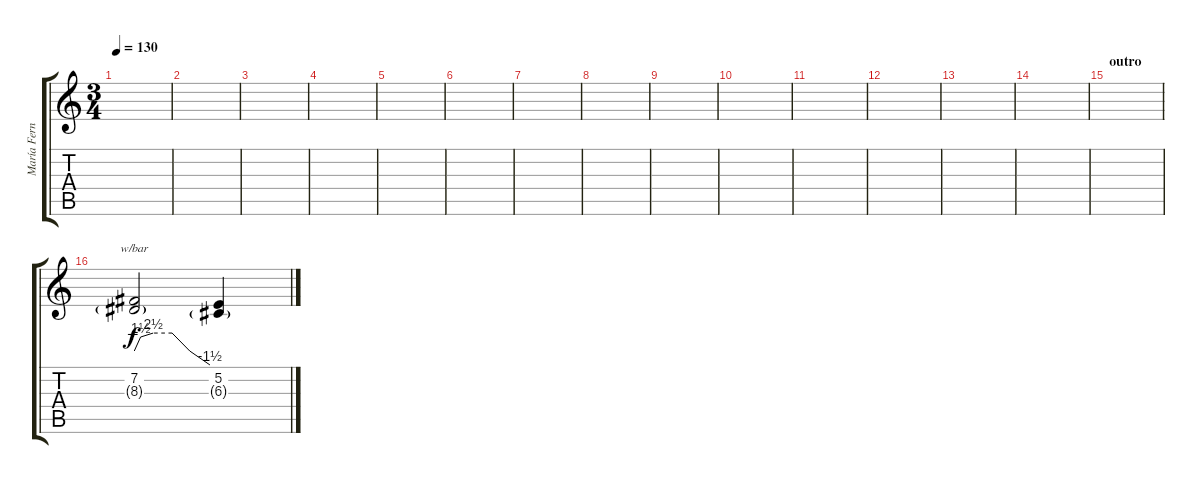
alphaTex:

\track ("María Fernanda (voz)" "María Fern") {instrument choiraahs}
\staff {score tabs}
\tuning (E4 B3 G3 D3 A2 E2) {hide}
\ts (3 4)
\tempo 130
\clef g2
\ks c
|
|
|
|
|
|
|
|
|
|
|
|
|
|
\section ("" "outro")
|
(7.2 8.3{g}).2{tbe (custom default 0 0 5 6 15 10 30 10 44 0 60 -6)} (5.2 6.3{g}).4
